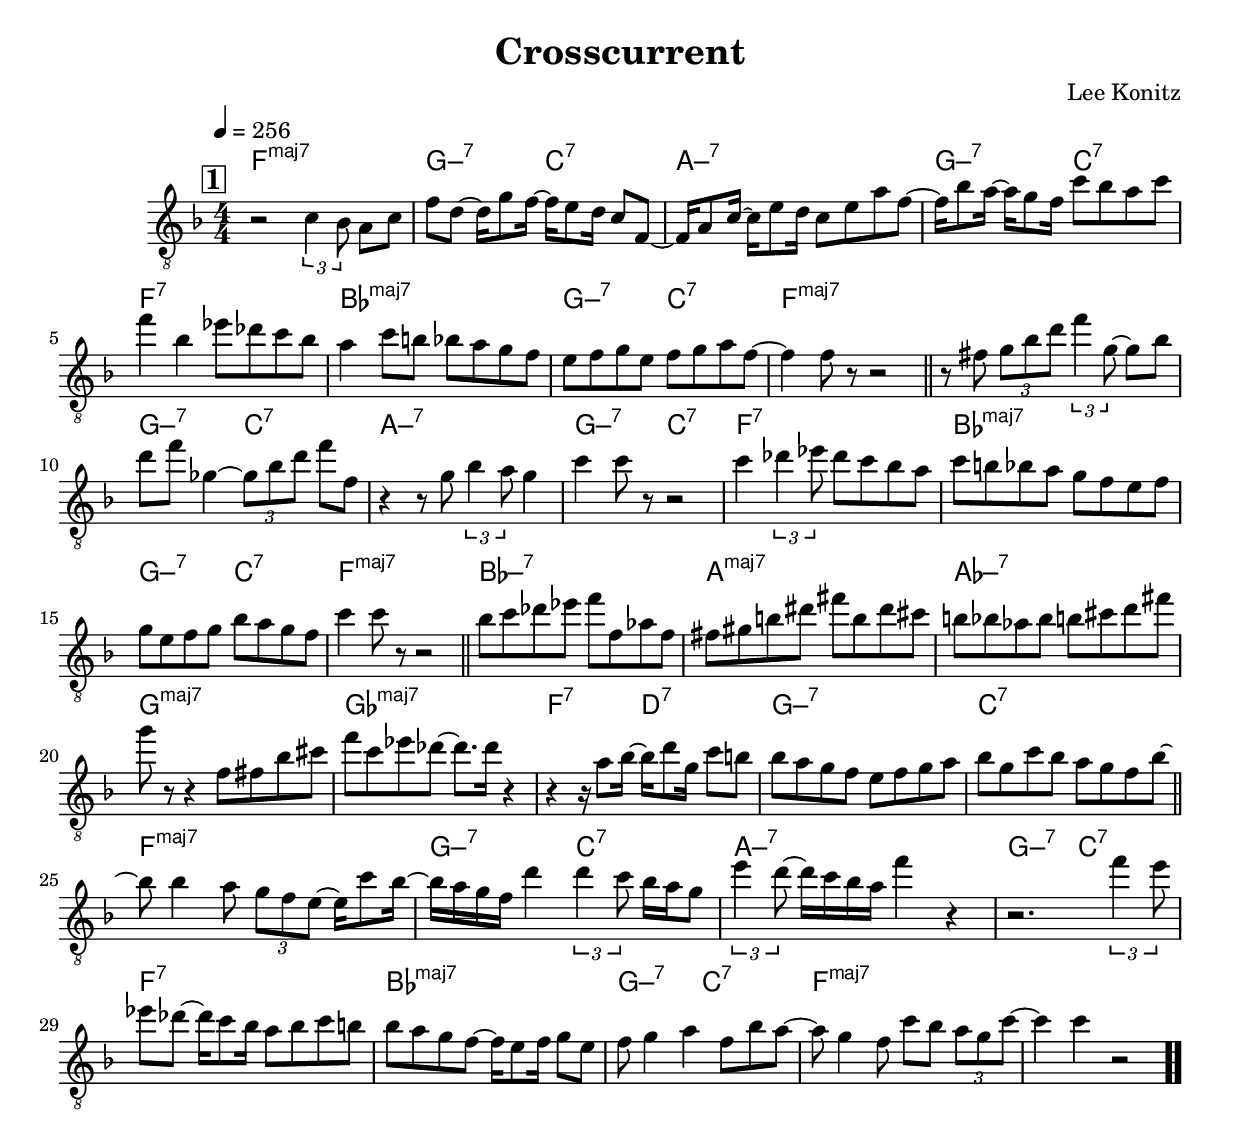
\version "2.13.2"

#(ly:set-option 'point-and-click #f)

\header {
  title = "Crosscurrent"
  composer = "Lee Konitz"
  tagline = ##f
}
global =
{
    \override Staff.TimeSignature #'style = #'()
    \time 4/4
    \clef "treble_8"
    \key f \major
    \override Rest #'direction = #'0
    \override MultiMeasureRest #'staff-position = #0
}
\score
{
<<
    \transpose c' c'

    \new ChordNames { \chords {
      \set majorSevenSymbol = \markup { "maj7" }
      \set minorChordModifier = \markup { \char ##x2013 }
      
      | f1:maj | g2:min7 c2:7 | a1:min7 | g2:min7 c2:7 | f1:7 | bes1:maj | g2:min7 c2:7 | f1:maj 
      | s1 | g2:min7 c2:7 | a1:min7 | g2:min7 c2:7 | f1:7 | bes1:maj | g2:min7 c2:7 | f1:maj 
      | bes1:min7 | a1:maj | aes1:min7 | g1:maj | ges1:maj | f2:7 d2:7 | g1:min7 | c1:7 
      | f1:maj | g2:min7 c2:7 | a1:min7 | g2:min7 c2:7 | f1:7 | bes1:maj | g2:min7 c2:7 | f1:maj|
      }
      }

    \new Staff
    <<
    \transpose c' c'

    {
      \global
  		%\override Score.MetronomeMark #'transparent = ##t
  		%\override Score.MetronomeMark #'stencil = ##f
  		
  		\override HorizontalBracket #'direction = #UP
  		\override HorizontalBracket #'bracket-flare = #'(0 . 0)
  		
  		\override TextSpanner #'dash-fraction = #1.0
  		\override TextSpanner #'bound-details #'left #'text = \markup{ \concat{\draw-line #'(0 . -1.0) \draw-line #'(1.0 . 0) }}
  		\override TextSpanner #'bound-details #'right #'text = \markup{ \concat{ \draw-line #'(1.0 . 0) \draw-line #'(0 . -1.0) }}
          \set Score.markFormatter = #format-mark-box-numbers


      \tempo 4 = 256
      \set Score.currentBarNumber = #1
     
      \bar "||" \mark \default r2 \tuplet 3/2 {c'4 bes8} a8 c'8 
      | f'8 d'8~ d'16 g'8 f'16~ f'16 e'8 d'16 c'8 f8~ 
      | f16 a8 c'16~ c'16 e'8 d'16 c'8 e'8 a'8 f'8~ 
      | f'16 bes'8 a'16~ a'16 g'8 f'16 c''8 bes'8 a'8 c''8 
      | f''4 bes'4 es''8 des''8 c''8 bes'8 
      | a'4 c''8 b'8 bes'8 a'8 g'8 f'8 
      | e'8 f'8 g'8 e'8 f'8 g'8 a'8 f'8~ 
      | f'4 f'8 r8 r2 
      \bar "||" r8 fis'8 \tuplet 3/2 {g'8 bes'8 d''8} \tuplet 3/2 {f''4 g'8~} g'8 bes'8 
      | d''8 f''8 ges'4~ \tuplet 3/2 {ges'8 bes'8 d''8} f''8 f'8 
      | r4 r8 g'8 \tuplet 3/2 {bes'4 a'8} g'4 
      | c''4 c''8 r8 r2 
      | c''4 \tuplet 3/2 {des''4 es''8} des''8 c''8 bes'8 a'8 
      | c''8 b'8 bes'8 a'8 g'8 f'8 e'8 f'8 
      | g'8 e'8 f'8 g'8 bes'8 a'8 g'8 f'8 
      | c''4 c''8 r8 r2 
      \bar "||" bes'8 c''8 des''8 es''8 f''8 f'8 aes'8 f'8 
      | fis'8 gis'8 b'8 dis''8 fis''8 b'8 dis''8 cis''8 
      | b'8 bes'8 aes'8 bes'8 b'8 cis''8 d''8 fis''8 
      | g''8 r8 r4 f'8 fis'8 bes'8 cis''8 
      | f''8 c''8 es''8 des''8~ des''8. des''16 r4 
      | r4 r16 a'8 bes'16~ bes'16 d''8 g'16 c''8 b'8 
      | bes'8 a'8 g'8 f'8 e'8 f'8 g'8 a'8 
      | bes'8 g'8 c''8 bes'8 a'8 g'8 f'8 bes'8~ 
      \bar "||" bes'8 bes'4 a'8 \tuplet 3/2 {g'8 f'8 e'8~} e'16 c''8 bes'16~ 
      | bes'16 a'16 g'16 f'16 d''4 \tuplet 3/2 {d''4 c''8} bes'16 a'16 g'8 
      | \tuplet 3/2 {e''4 d''8~} d''16 c''16 bes'16 a'16 f''4 r4 
      | r2. \tuplet 3/2 {f''4 e''8} 
      | es''8 des''8~ des''16 c''8 bes'16 a'8 bes'8 c''8 b'8 
      | bes'8 a'8 g'8 f'8~ f'16 e'8 f'16 g'8 e'8 
      | f'8 g'4 a'4 f'8 bes'8 a'8~ 
      | a'8 g'4 f'8 c''8 bes'8 \tuplet 3/2 {a'8 g'8 c''8~} 
      | c''4 c''4 r2\bar  ".."
    }
    >>
>>    
}
